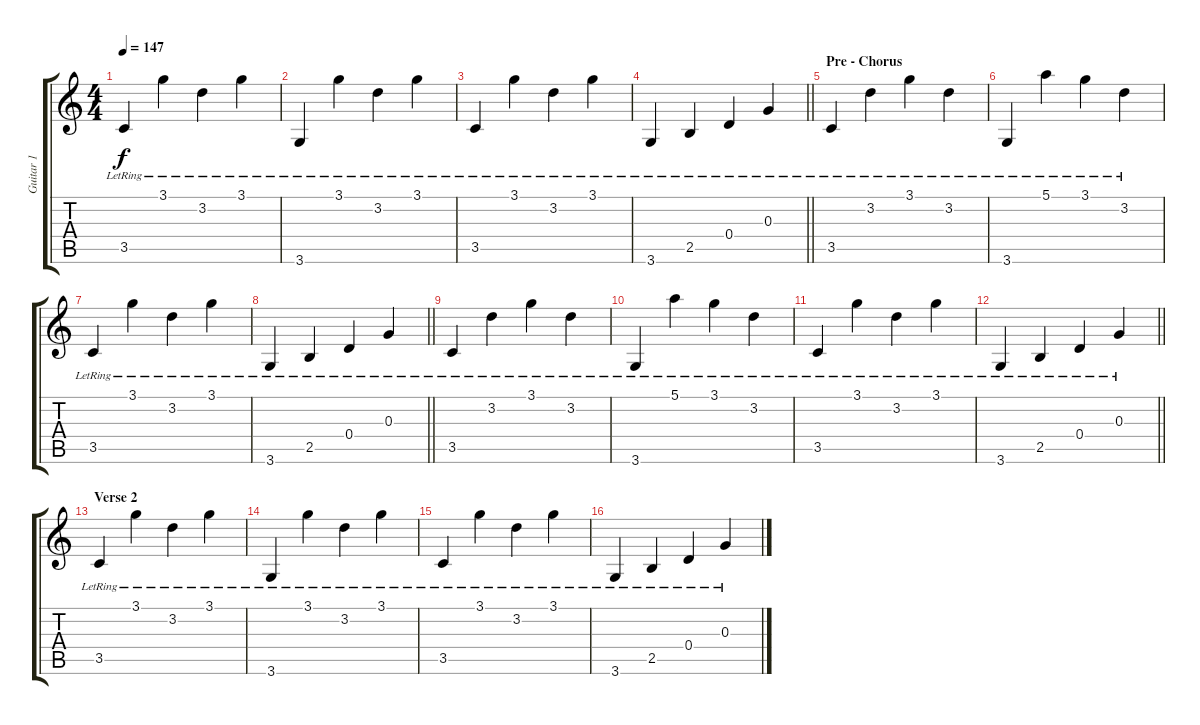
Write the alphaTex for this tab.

\track ("Guitar 1" "Guitar 1") {instrument acousticguitarsteel}
\staff {score tabs}
\tuning (E4 B3 G3 D3 A2 E2) {hide}
\ts (4 4)
\tempo 147
\clef g2
\ks c
3.5{lr}.4{dy f} 3.1{lr}.4 3.2{lr}.4 3.1{lr}.4 |
3.6{lr}.4 3.1{lr}.4 3.2{lr}.4 3.1{lr}.4 |
3.5{lr}.4 3.1{lr}.4 3.2{lr}.4 3.1{lr}.4 |
\barLineRight lightlight
3.6{lr}.4 2.5{lr}.4 0.4{lr}.4 0.3{lr}.4 |
\section ("" "Pre - Chorus")
3.5{lr}.4 3.2{lr}.4 3.1{lr}.4 3.2{lr}.4 |
3.6{lr}.4 5.1{lr}.4 3.1{lr}.4 3.2{lr}.4 |
3.5{lr}.4 3.1{lr}.4 3.2{lr}.4 3.1{lr}.4 |
\barLineRight lightlight
3.6{lr}.4 2.5{lr}.4 0.4{lr}.4 0.3{lr}.4 |
3.5{lr}.4 3.2{lr}.4 3.1{lr}.4 3.2{lr}.4 |
3.6{lr}.4 5.1{lr}.4 3.1{lr}.4 3.2{lr}.4 |
3.5{lr}.4 3.1{lr}.4 3.2{lr}.4 3.1{lr}.4 |
\barLineRight lightlight
3.6{lr}.4 2.5{lr}.4 0.4{lr}.4 0.3{lr}.4 |
\section ("" "Verse 2")
3.5{lr}.4 3.1{lr}.4 3.2{lr}.4 3.1{lr}.4 |
3.6{lr}.4 3.1{lr}.4 3.2{lr}.4 3.1{lr}.4 |
3.5{lr}.4 3.1{lr}.4 3.2{lr}.4 3.1{lr}.4 |
3.6{lr}.4 2.5{lr}.4 0.4{lr}.4 0.3{lr}.4
